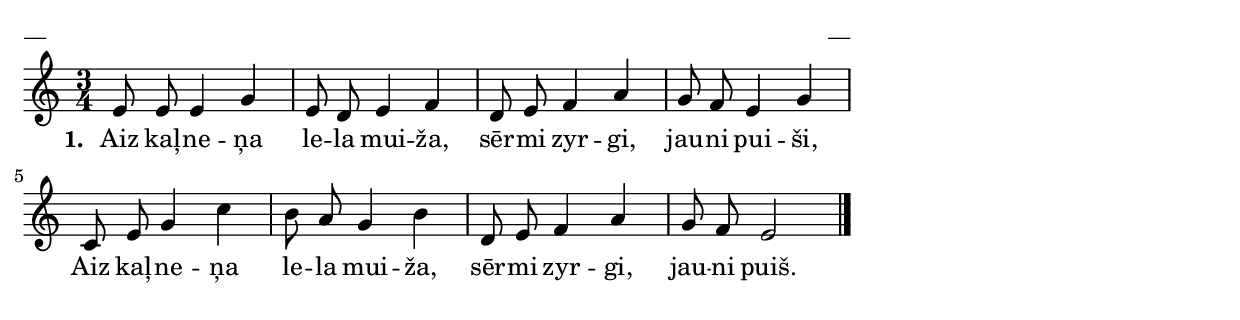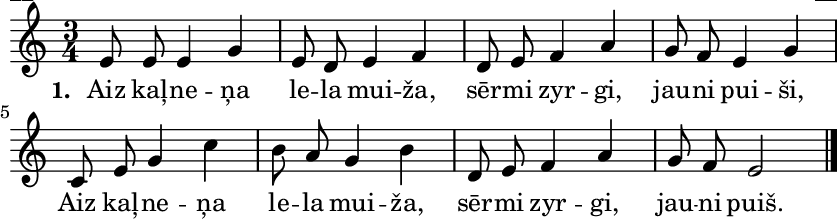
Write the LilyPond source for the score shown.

\version "2.13.18"
#(ly:set-option 'crop #t)

\paper {
line-width = 14\cm
left-margin = 0.4\cm
between-system-padding = 0.1\cm
between-system-space = 0.1\cm
}
% SBTZK, p.134
\layout {
indent = #0
ragged-last = ##f
}


voiceA = \relative c' {
\clef "treble"
\key c \major
\time 3/4
e8 e e4 g | e8 d e4 f | d8 e f4 a | g8 f e4 g |
c,8 e g4 c | b8 a g4 b | d,8 e f4 a | g8 f e2 \bar"|."
}

lyricA = \lyricmode {
\set stanza = "1. "
Aiz kaļ -- ne -- ņa le -- la mui -- ža, sēr -- mi zyr -- gi, jau -- ni pui -- ši,
Aiz kaļ -- ne -- ņa le -- la mui -- ža, sēr -- mi zyr -- gi, jau -- ni puiš.
}

fullScore = <<
%\new ChordNames { \chordsA }
\new Staff {
<<
\new Voice = "voiceA" { \oneVoice \autoBeamOff \voiceA }
\new Lyrics \lyricsto "voiceA"  \lyricA
%R\new Voice = "voiceB" { \voiceTwo \autoBeamOff \voiceB }
>>
}
>>



\score {
\fullScore
\header { piece = "__" opus = "__" }
}
\markup { \with-color #(x11-color 'white) \sans \smaller "__" }
\score {
\unfoldRepeats
\fullScore
\midi {
\context { \Staff \remove "Staff_performer" }
\context { \Voice \consists "Staff_performer" }
}
}


